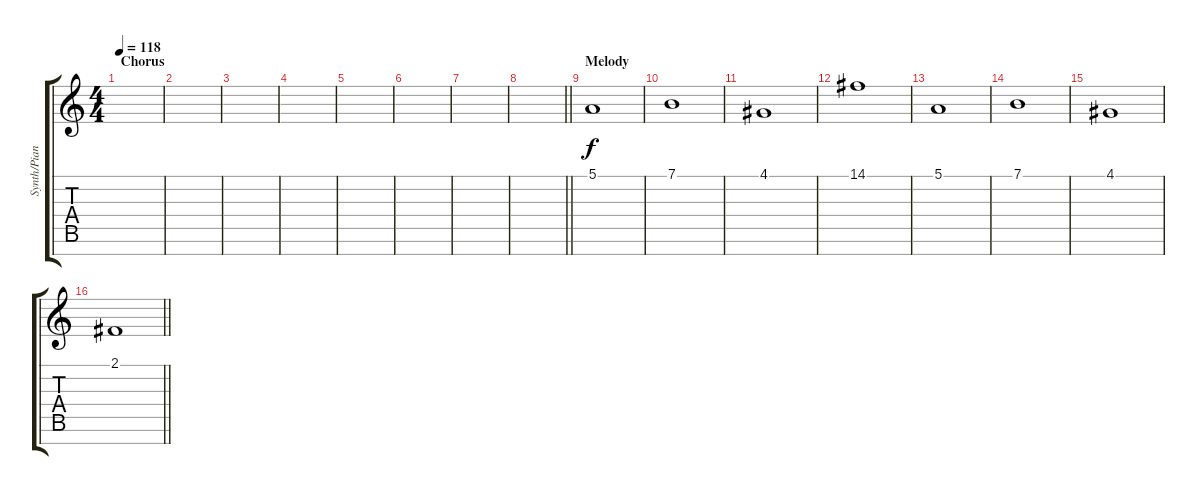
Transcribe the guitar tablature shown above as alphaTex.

\track ("Synth/Piano" "Synth/Pian") {instrument fx4atmosphere}
\staff {score tabs}
\tuning (E4 B3 G3 D3 A2 E2 B1) {hide}
\ts (4 4)
\section ("" "Chorus")
\tempo 118
\clef g2
\ks c
|
|
|
|
|
|
|
\barLineRight lightlight
|
\section ("" "Melody")
5.1.1 |
7.1.1 |
4.1.1 |
14.1.1 |
5.1.1 |
7.1.1 |
4.1.1 |
\barLineRight lightlight
2.1.1
